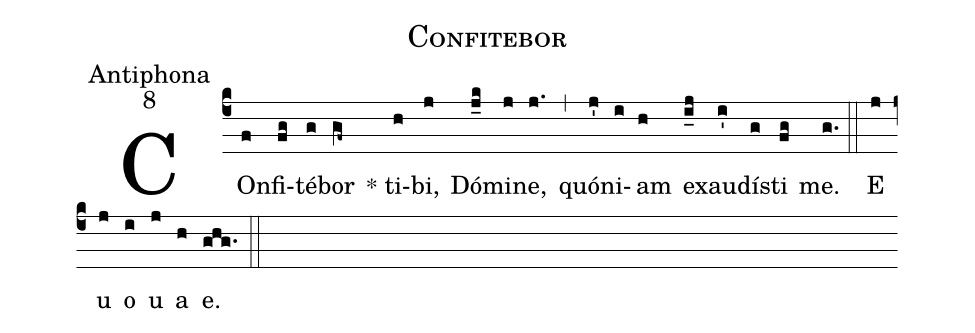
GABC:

name:Confitebor;
office-part:Antiphona;
mode:8;
%%
(c4) COn(f)fi(fg)té(g)bor(gf~) * ti(h)bi,(j) Dó(j_k)mi(j)ne,(j.) (,) quó(j')ni(i)am(h) ex(i_j)au(i')dí(g)sti(fg) me.(g.) (::) E(j) u(j) o(i) u(j) a(h) e.(ghg.) (::)
